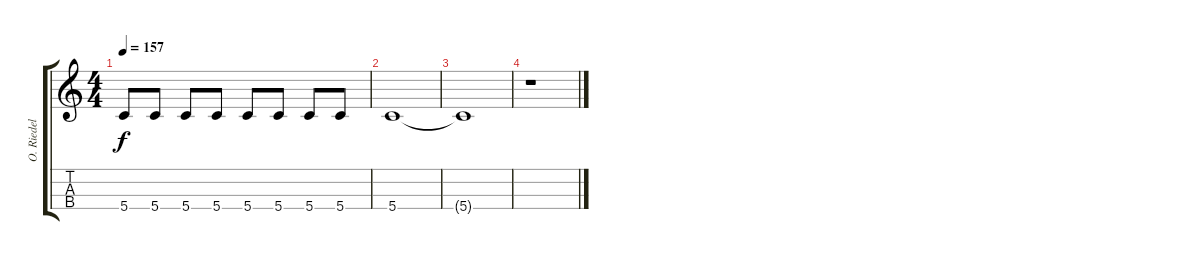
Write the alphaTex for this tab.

\track ("O. Riedel" "O. Riedel") {instrument electricbassfinger}
\staff {score tabs}
\tuning (A2 E2 C2 G2) {hide}
\ts (4 4)
\tempo 157
\clef g2
\ks c
5.4.8{dy f} 5.4.8 5.4.8 5.4.8 5.4.8 5.4.8 5.4.8 5.4.8 |
5.4.1 |
5.4{t}.1 |
r.1
